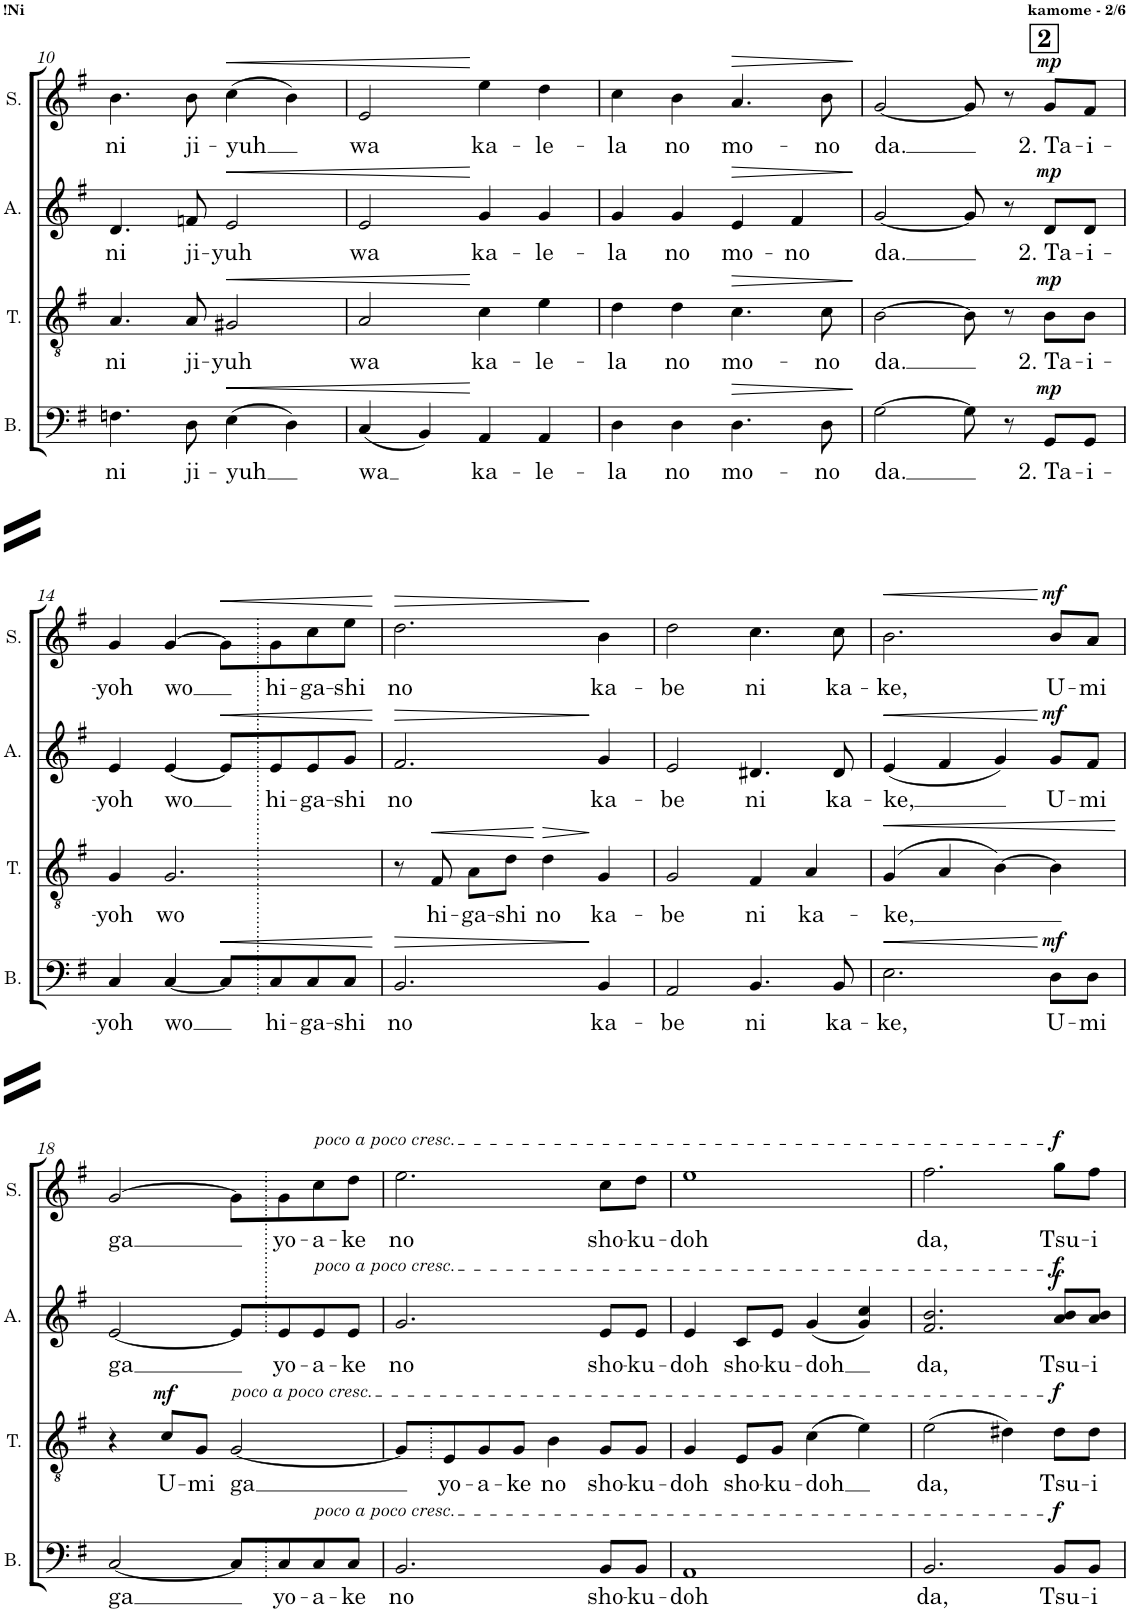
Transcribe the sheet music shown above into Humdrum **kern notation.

**kern	**text	**dynam	**kern	**text	**dynam	**kern	**text	**dynam	**kern	**text	**dynam
*part4	*part4	*part4	*part3	*part3	*part3	*part2	*part2	*part2	*part1	*part1	*part1
*staff4	*staff4	*staff4	*staff3	*staff3	*staff3	*staff2	*staff2	*staff2	*staff1	*staff1	*staff1
*I"Bass	*	*	*I"Tenor	*	*	*I"Alto	*	*	*I"Soprano	*	*
*I'B.	*	*	*I'T.	*	*	*I'A.	*	*	*I'S.	*	*
!!LO:PB:g=z
*clefF4	*	*	*clefGv2	*	*	*clefG2	*	*	*clefG2	*	*
*k[f#]	*	*	*k[f#]	*	*	*k[f#]	*	*	*k[f#]	*	*
*M4/4	*	*	*M4/4	*	*	*M4/4	*	*	*M4/4	*	*
*met(c)	*	*	*met(c)	*	*	*met(c)	*	*	*met(c)	*	*
=10	=10	=10	=10	=10	=10	=10	=10	=10	=10	=10	=10
!	!LO:LY:b	!	!	!LO:LY:b	!	!	!LO:LY:b	!	!	!LO:LY:b	!
4.Fn\	ni	.	4.A/	ni	.	4.d/	ni	.	4.b\	ni	.
!	!LO:LY:b	!	!	!LO:LY:b	!	!	!LO:LY:b	!	!	!LO:LY:b	!
8D\	ji-	.	8A/	ji-	.	8fn/	ji-	.	8b\	ji-	.
!	!LO:LY:b	!LO:HP:b	!	!LO:LY:b	!LO:HP:b	!	!LO:LY:b	!LO:HP:b	!	!LO:LY:b	!LO:HP:b
(4E\	-yuh	<	2G#X/	-yuh	<	2e/	-yuh	<	(4cc\	-yuh	<
4D\)	.	.	.	.	.	.	.	.	4b\)	.	.
=11	=11	=11	=11	=11	=11	=11	=11	=11	=11	=11	=11
!	!LO:LY:b	!	!	!LO:LY:b	!	!	!LO:LY:b	!	!	!LO:LY:b	!
(4C/	wa	.	2A/	wa	.	2e/	wa	.	2e/	wa	.
4BB/)	.	.	.	.	.	.	.	.	.	.	.
!	!LO:LY:b	!	!	!LO:LY:b	!	!	!LO:LY:b	!	!	!LO:LY:b	!
4AA/	ka-	[	4c\	ka-	[	4g/	ka-	[	4ee\	ka-	[
!	!LO:LY:b	!	!	!LO:LY:b	!	!	!LO:LY:b	!	!	!LO:LY:b	!
4AA/	-le-	.	4e\	-le-	.	4g/	-le-	.	4dd\	-le-	.
=12	=12	=12	=12	=12	=12	=12	=12	=12	=12	=12	=12
!	!LO:LY:b	!	!	!LO:LY:b	!	!	!LO:LY:b	!	!	!LO:LY:b	!
4D\	-la	.	4d\	-la	.	4g/	-la	.	4cc\	-la	.
!	!LO:LY:b	!	!	!LO:LY:b	!	!	!LO:LY:b	!	!	!LO:LY:b	!
4D\	no	.	4d\	no	.	4g/	no	.	4b\	no	.
!	!LO:LY:b	!LO:HP:b	!	!LO:LY:b	!LO:HP:b	!	!LO:LY:b	!LO:HP:b	!	!LO:LY:b	!LO:HP:b
4.D\	mo-	>	4.c\	mo-	>	4e/	mo-	>	4.a/	mo-	>
!	!	!	!	!	!	!	!LO:LY:b	!	!	!	!
.	.	.	.	.	.	4f#/	no	.	.	.	.
!	!LO:LY:b	!	!	!LO:LY:b	!	!	!	!	!	!LO:LY:b	!
8D\	-no	.	8c\	-no	.	.	.	.	8b\	-no	.
.	.	]	.	.	]	.	.	]	.	.	]
!!LO:REH:place=s1:a:B:cj:fs=14:t=2:qo=3
=13	=13	=13	=13	=13	=13	=13	=13	=13	=13	=13	=13
!	!LO:LY:b	!	!	!LO:LY:b	!	!	!LO:LY:b	!	!	!LO:LY:b	!
[2G\	da.	.	[2B\	da.	.	[2g/	da.	.	[2g/	da.	.
8G\]	.	.	8B\]	.	.	8g/]	.	.	8g/]	.	.
8r	.	.	8r	.	.	8r	.	.	8r	.	.
!	!LO:LY:b	!LO:DY:a	!	!LO:LY:b	!LO:DY:a	!	!LO:LY:b	!LO:DY:a	!	!LO:LY:b	!LO:DY:a
8GG/L	2. Ta-	mp	8B\L	2. Ta-	mp	8d/L	2. Ta-	mp	8g/L	2. Ta-	mp
!	!LO:LY:b	!	!	!LO:LY:b	!	!	!LO:LY:b	!	!	!LO:LY:b	!
8GG/J	-i-	.	8B\J	-i-	.	8d/J	-i-	.	8f#/J	-i-	.
!!LO:LB:g=z
=14	=14	=14	=14	=14	=14	=14	=14	=14	=14	=14	=14
!	!LO:LY:b	!	!	!LO:LY:b	!	!	!LO:LY:b	!	!	!LO:LY:b	!
4C/	-yoh	.	4G/	-yoh	.	4e/	-yoh	.	4g/	-yoh	.
!	!LO:LY:b	!	!	!LO:LY:b	!	!	!LO:LY:b	!	!	!LO:LY:b	!
[4C/	wo	.	2.G/	wo	.	[4e/	wo	.	[4g/	wo	.
!	!	!LO:HP:b	!	!	!	!	!	!LO:HP:b	!	!	!LO:HP:b
8C/L]	.	<	.	.	.	8e/L]	.	<	8g\L]	.	<
!	!LO:LY:b	!	!	!	!	!	!LO:LY:b	!	!	!LO:LY:b	!
8C/	hi-	.	.	.	.	8e/	hi-	.	8g\	hi-	.
!	!LO:LY:b	!	!	!	!	!	!LO:LY:b	!	!	!LO:LY:b	!
8C/	-ga-	.	.	.	.	8e/	-ga-	.	8cc\	-ga-	.
!	!LO:LY:b	!	!	!	!	!	!LO:LY:b	!	!	!LO:LY:b	!
8C/J	-shi	.	.	.	.	8g/J	-shi	.	8ee\J	-shi	.
.	.	[	.	.	.	.	.	[	.	.	[
=15	=15	=15	=15	=15	=15	=15	=15	=15	=15	=15	=15
!	!LO:LY:b	!LO:HP:b	!	!	!	!	!LO:LY:b	!LO:HP:b	!	!LO:LY:b	!LO:HP:b
2.BB/	no	>	8r	.	.	2.f#/	no	>	2.dd\	no	>
!	!	!	!	!LO:LY:b	!LO:HP:b	!	!	!	!	!	!
.	.	.	8F#/	hi-	<	.	.	.	.	.	.
!	!	!	!	!LO:LY:b	!	!	!	!	!	!	!
.	.	.	8A\L	-ga-	.	.	.	.	.	.	.
!	!	!	!	!LO:LY:b	!	!	!	!	!	!	!
.	.	.	8d\J	-shi	.	.	.	.	.	.	.
!	!	!	!	!LO:LY:b	!LO:HP:n=1:b	!	!	!	!	!	!
.	.	.	4d\	no	[ >	.	.	.	.	.	.
!	!LO:LY:b	!	!	!LO:LY:b	!	!	!LO:LY:b	!	!	!LO:LY:b	!
4BB/	ka-	]	4G/	ka-	]	4g/	ka-	]	4b\	ka-	]
=16	=16	=16	=16	=16	=16	=16	=16	=16	=16	=16	=16
!	!LO:LY:b	!	!	!LO:LY:b	!	!	!LO:LY:b	!	!	!LO:LY:b	!
2AA/	-be	.	2G/	-be	.	2e/	-be	.	2dd\	-be	.
!	!LO:LY:b	!	!	!LO:LY:b	!	!	!LO:LY:b	!	!	!LO:LY:b	!
4.BB/	ni	.	4F#/	ni	.	4.d#X/	ni	.	4.cc\	ni	.
!	!	!	!	!LO:LY:b	!	!	!	!	!	!	!
.	.	.	4A/	ka-	.	.	.	.	.	.	.
!	!LO:LY:b	!	!	!	!	!	!LO:LY:b	!	!	!LO:LY:b	!
8BB/	ka-	.	.	.	.	8d#/	ka-	.	8cc\	ka-	.
=17	=17	=17	=17	=17	=17	=17	=17	=17	=17	=17	=17
!	!LO:LY:b	!LO:HP:b	!	!LO:LY:b	!LO:HP:b	!	!LO:LY:b	!LO:HP:b	!	!LO:LY:b	!LO:HP:b
2.E\	-ke,	<	(4G/	-ke,	<	(4e/	-ke,	<	2.b\	-ke,	<
.	.	.	4A/	.	.	4f#/	.	.	.	.	.
.	.	.	[4B\)	.	.	4g/)	.	.	.	.	.
!	!LO:LY:b	!LO:DY:n=1:a	!	!	!	!	!LO:LY:b	!LO:DY:n=1:a	!	!LO:LY:b	!LO:DY:n=1:a
8D\L	U-	[ mf	4B\]	.	.	8g/L	U-	[ mf	8b/L	U-	[ mf
!	!LO:LY:b	!	!	!	!	!	!LO:LY:b	!	!	!LO:LY:b	!
8D\J	-mi	.	.	.	.	8f#/J	-mi	.	8a/J	-mi	.
.	.	.	.	.	[	.	.	.	.	.	.
!!LO:LB:g=z
=18	=18	=18	=18	=18	=18	=18	=18	=18	=18	=18	=18
!	!LO:LY:b	!	!	!	!	!	!LO:LY:b	!	!	!LO:LY:b	!
[2C/	ga	.	4r	.	.	[2e/	ga	.	[2g/	ga	.
!	!	!	!	!LO:LY:b	!LO:DY:a	!	!	!	!	!	!
.	.	.	8c/L	U-	mf	.	.	.	.	.	.
!	!	!	!	!LO:LY:b	!	!	!	!	!	!	!
.	.	.	8G/J	-mi	.	.	.	.	.	.	.
!	!	!	!LO:TX:a:i:t=poco a poco cresc.	!	!	!	!	!	!	!	!
!	!	!	!	!LO:LY:b	!	!	!	!	!	!	!
8C/L]	.	.	[2G/	ga	.	8e/L]	.	.	8g\L]	.	.
!	!LO:LY:b	!	!	!	!	!	!LO:LY:b	!	!	!LO:LY:b	!
8C/	yo-	.	.	.	.	8e/	yo-	.	8g\	yo-	.
!	!	!	!	!	!	!	!	!	!LO:TX:a:i:t=poco a poco cresc.	!	!
!	!	!	!	!	!	!LO:TX:a:i:t=poco a poco cresc.	!	!	!	!	!
!LO:TX:a:i:t=poco a poco cresc.	!	!	!	!	!	!	!	!	!	!	!
!	!LO:LY:b	!	!	!	!	!	!LO:LY:b	!	!	!LO:LY:b	!
8C/	-a-	.	.	.	.	8e/	-a-	.	8cc\	-a-	.
!	!LO:LY:b	!	!	!	!	!	!LO:LY:b	!	!	!LO:LY:b	!
8C/J	-ke	.	.	.	.	8e/J	-ke	.	8dd\J	-ke	.
=19	=19	=19	=19	=19	=19	=19	=19	=19	=19	=19	=19
!	!LO:LY:b	!	!	!	!	!	!LO:LY:b	!	!	!LO:LY:b	!
2.BB/	no	.	8G/L]	.	.	2.g/	no	.	2.ee\	no	.
!	!	!	!	!LO:LY:b	!	!	!	!	!	!	!
.	.	.	8E/	yo-	.	.	.	.	.	.	.
!	!	!	!	!LO:LY:b	!	!	!	!	!	!	!
.	.	.	8G/	-a-	.	.	.	.	.	.	.
!	!	!	!	!LO:LY:b	!	!	!	!	!	!	!
.	.	.	8G/J	-ke	.	.	.	.	.	.	.
!	!	!	!	!LO:LY:b	!	!	!	!	!	!	!
.	.	.	4B\	no	.	.	.	.	.	.	.
!	!LO:LY:b	!	!	!LO:LY:b	!	!	!LO:LY:b	!	!	!LO:LY:b	!
8BB/L	sho-	.	8G/L	sho-	.	8e/L	sho-	.	8cc\L	sho-	.
!	!LO:LY:b	!	!	!LO:LY:b	!	!	!LO:LY:b	!	!	!LO:LY:b	!
8BB/J	-ku-	.	8G/J	-ku-	.	8e/J	-ku-	.	8dd\J	-ku-	.
=20	=20	=20	=20	=20	=20	=20	=20	=20	=20	=20	=20
!	!LO:LY:b	!	!	!LO:LY:b	!	!	!LO:LY:b	!	!	!LO:LY:b	!
1AA	-doh	.	4G/	-doh	.	4e/	-doh	.	1ee	-doh	.
!	!	!	!	!LO:LY:b	!	!	!LO:LY:b	!	!	!	!
.	.	.	8E/L	sho-	.	8c/L	sho-	.	.	.	.
!	!	!	!	!LO:LY:b	!	!	!LO:LY:b	!	!	!	!
.	.	.	8G/J	-ku-	.	8e/J	-ku-	.	.	.	.
!	!	!	!	!LO:LY:b	!	!	!LO:LY:b	!	!	!	!
.	.	.	(4c\	-doh	.	(4g/	-doh	.	.	.	.
.	.	.	4e\)	.	.	4g/ 4cc/)	.	.	.	.	.
=21	=21	=21	=21	=21	=21	=21	=21	=21	=21	=21	=21
!	!LO:LY:b	!	!	!LO:LY:b	!	!	!LO:LY:b	!	!	!LO:LY:b	!
2.BB/	da,	.	(2e\	da,	.	2.f#/ 2.b/	da,	.	2.ff#\	da,	.
.	.	.	4d#X\)	.	.	.	.	.	.	.	.
!	!LO:LY:b	!LO:DY:a	!	!LO:LY:b	!LO:DY:a	!	!LO:LY:b	!LO:DY:a	!	!LO:LY:b	!
!	!	!	!	!	!	!	!	!LO:DY:n=1:a	!	!	!LO:DY:a
8BB/L	Tsu-	f	8d#\L	Tsu-	f	8a/ 8b/L	Tsu-	f f	8gg\L	Tsu-	f
!	!LO:LY:b	!	!	!LO:LY:b	!	!	!LO:LY:b	!	!	!LO:LY:b	!
8BB/J	-i	.	8d#\J	-i	.	8a/ 8b/J	-i	.	8ff#\J	-i	.
=	=	=	=	=	=	=	=	=	=	=	=
*-	*-	*-	*-	*-	*-	*-	*-	*-	*-	*-	*-
